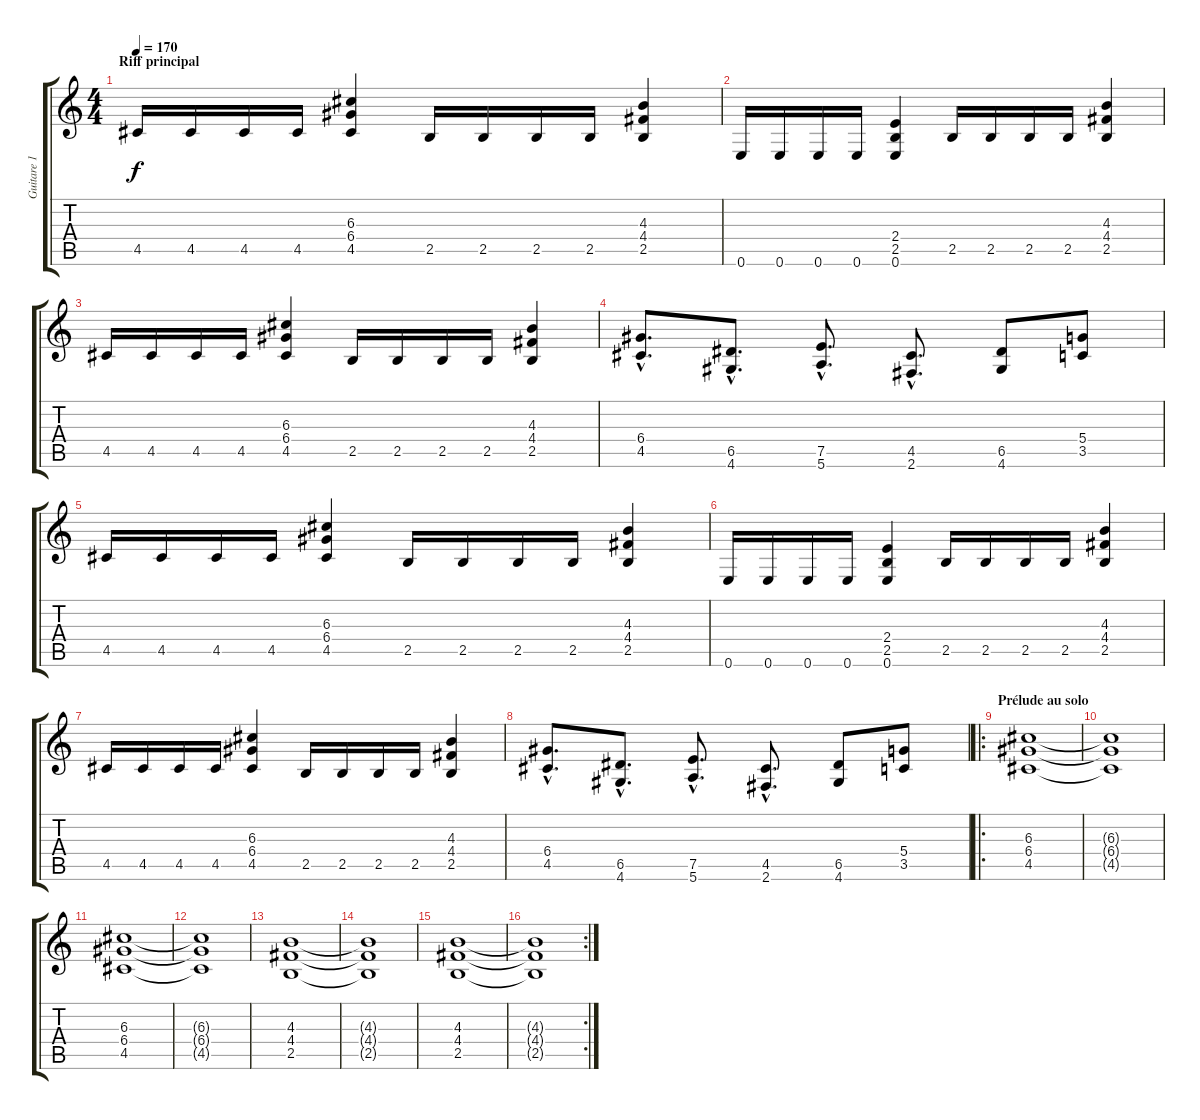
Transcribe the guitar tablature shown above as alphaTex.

\track ("Guitare 1" "Guitare 1") {instrument distortionguitar}
\staff {score tabs}
\tuning (E4 B3 G3 D3 A2 E2) {hide}
\ts (4 4)
\section ("" "Riff principal")
\tempo 170
\clef g2
\ks c
4.5.16{dy f} 4.5.16 4.5.16 4.5.16 (6.3 6.4 4.5).4 2.5.16 2.5.16 2.5.16 2.5.16 (4.3 4.4 2.5).4 |
0.6.16 0.6.16 0.6.16 0.6.16 (2.4 2.5 0.6).4 2.5.16 2.5.16 2.5.16 2.5.16 (4.3 4.4 2.5).4 |
4.5.16 4.5.16 4.5.16 4.5.16 (6.3 6.4 4.5).4 2.5.16 2.5.16 2.5.16 2.5.16 (4.3 4.4 2.5).4 |
(6.4{hac} 4.5{hac}).8{d} (6.5{hac} 4.6{hac}).8{d} (7.5{hac} 5.6{hac}).8{d} (4.5{hac} 2.6{hac}).8{d} (6.5 4.6).8 (5.4 3.5).8 |
4.5.16 4.5.16 4.5.16 4.5.16 (6.3 6.4 4.5).4 2.5.16 2.5.16 2.5.16 2.5.16 (4.3 4.4 2.5).4 |
0.6.16 0.6.16 0.6.16 0.6.16 (2.4 2.5 0.6).4 2.5.16 2.5.16 2.5.16 2.5.16 (4.3 4.4 2.5).4 |
4.5.16 4.5.16 4.5.16 4.5.16 (6.3 6.4 4.5).4 2.5.16 2.5.16 2.5.16 2.5.16 (4.3 4.4 2.5).4 |
(6.4{hac} 4.5{hac}).8{d} (6.5{hac} 4.6{hac}).8{d} (7.5{hac} 5.6{hac}).8{d} (4.5{hac} 2.6{hac}).8{d} (6.5 4.6).8 (5.4 3.5).8 |
\ro
\section ("" "Prélude au solo")
(6.3 6.4 4.5).1 |
(6.3{t} 6.4{t} 4.5{t}).1 |
(6.3 6.4 4.5).1 |
(6.3{t} 6.4{t} 4.5{t}).1 |
(4.3 4.4 2.5).1 |
(4.3{t} 4.4{t} 2.5{t}).1 |
(4.3 4.4 2.5).1 |
\rc 2
(4.3{t} 4.4{t} 2.5{t}).1
